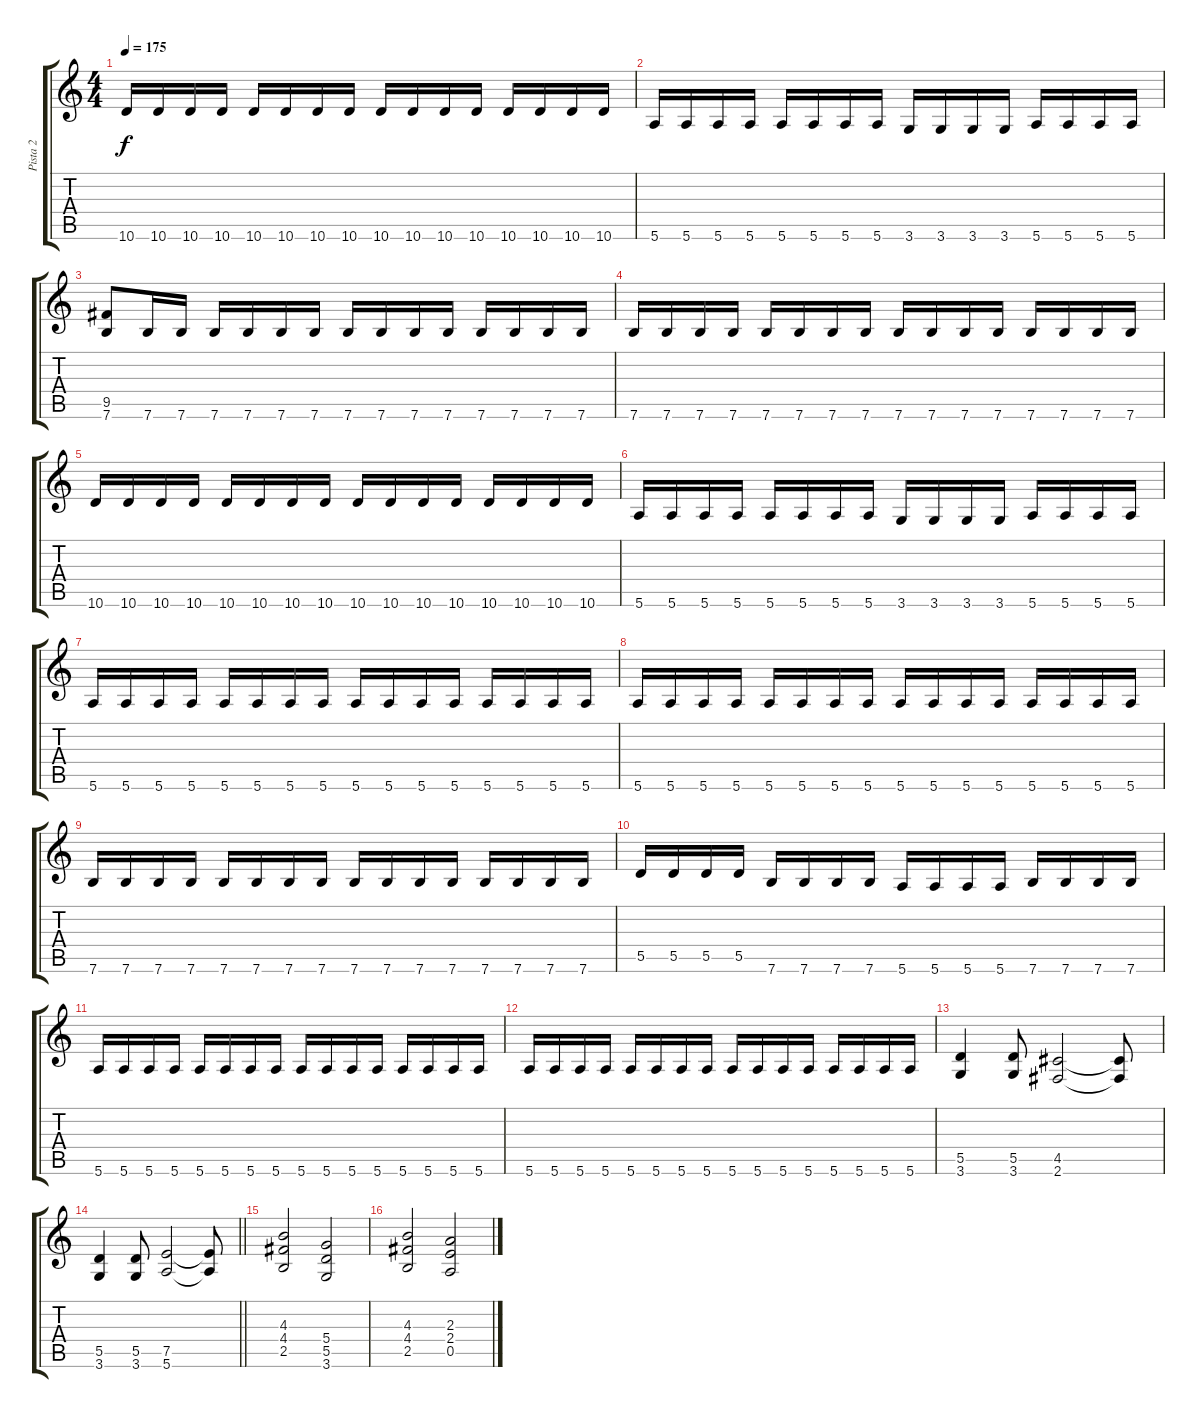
\track ("Pista 2" "Pista 2") {instrument distortionguitar}
\staff {score tabs}
\tuning (E4 B3 G3 D3 A2 E2) {hide}
\ts (4 4)
\tempo 175
\clef g2
\ks c
10.6.16{dy f} 10.6.16 10.6.16 10.6.16 10.6.16 10.6.16 10.6.16 10.6.16 10.6.16 10.6.16 10.6.16 10.6.16 10.6.16 10.6.16 10.6.16 10.6.16 |
5.6.16 5.6.16 5.6.16 5.6.16 5.6.16 5.6.16 5.6.16 5.6.16 3.6.16 3.6.16 3.6.16 3.6.16 5.6.16 5.6.16 5.6.16 5.6.16 |
(9.5 7.6).8 7.6.16 7.6.16 7.6.16 7.6.16 7.6.16 7.6.16 7.6.16 7.6.16 7.6.16 7.6.16 7.6.16 7.6.16 7.6.16 7.6.16 |
7.6.16 7.6.16 7.6.16 7.6.16 7.6.16 7.6.16 7.6.16 7.6.16 7.6.16 7.6.16 7.6.16 7.6.16 7.6.16 7.6.16 7.6.16 7.6.16 |
10.6.16 10.6.16 10.6.16 10.6.16 10.6.16 10.6.16 10.6.16 10.6.16 10.6.16 10.6.16 10.6.16 10.6.16 10.6.16 10.6.16 10.6.16 10.6.16 |
5.6.16 5.6.16 5.6.16 5.6.16 5.6.16 5.6.16 5.6.16 5.6.16 3.6.16 3.6.16 3.6.16 3.6.16 5.6.16 5.6.16 5.6.16 5.6.16 |
5.6.16 5.6.16 5.6.16 5.6.16 5.6.16 5.6.16 5.6.16 5.6.16 5.6.16 5.6.16 5.6.16 5.6.16 5.6.16 5.6.16 5.6.16 5.6.16 |
5.6.16 5.6.16 5.6.16 5.6.16 5.6.16 5.6.16 5.6.16 5.6.16 5.6.16 5.6.16 5.6.16 5.6.16 5.6.16 5.6.16 5.6.16 5.6.16 |
7.6.16 7.6.16 7.6.16 7.6.16 7.6.16 7.6.16 7.6.16 7.6.16 7.6.16 7.6.16 7.6.16 7.6.16 7.6.16 7.6.16 7.6.16 7.6.16 |
5.5.16 5.5.16 5.5.16 5.5.16 7.6.16 7.6.16 7.6.16 7.6.16 5.6.16 5.6.16 5.6.16 5.6.16 7.6.16 7.6.16 7.6.16 7.6.16 |
5.6.16 5.6.16 5.6.16 5.6.16 5.6.16 5.6.16 5.6.16 5.6.16 5.6.16 5.6.16 5.6.16 5.6.16 5.6.16 5.6.16 5.6.16 5.6.16 |
5.6.16 5.6.16 5.6.16 5.6.16 5.6.16 5.6.16 5.6.16 5.6.16 5.6.16 5.6.16 5.6.16 5.6.16 5.6.16 5.6.16 5.6.16 5.6.16 |
(5.5 3.6).4 (5.5 3.6).8 (4.5 2.6).2 (4.5{t} 2.6{t}).8 |
\barLineRight lightlight
(5.5 3.6).4 (5.5 3.6).8 (7.5 5.6).2 (7.5{t} 5.6{t}).8 |
(4.3 4.4 2.5).2 (5.4 5.5 3.6).2 |
(4.3 4.4 2.5).2 (2.3 2.4 0.5).2
